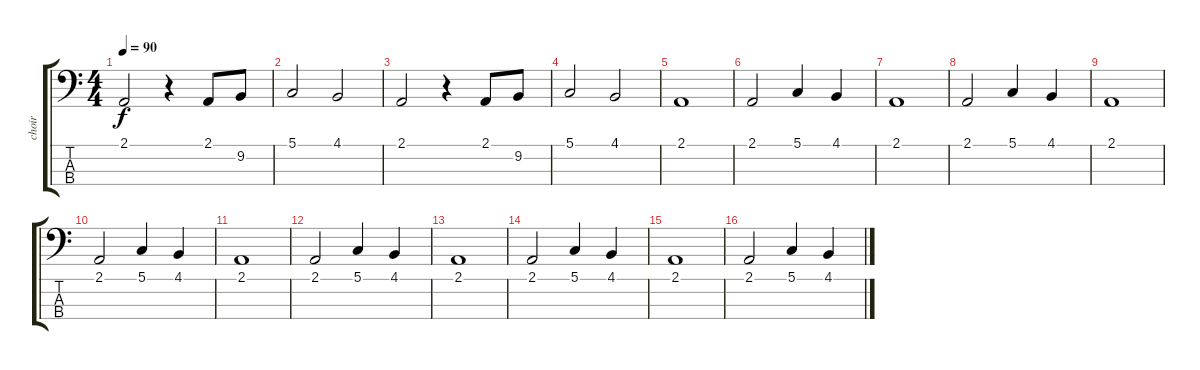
\track ("choir" "choir") {instrument choiraahs}
\staff {score tabs}
\tuning (G2 D2 A1 E1) {hide}
\ts (4 4)
\tempo 90
\clef f4
\ks c
2.1.2{dy f} r.4 2.1.8 9.2.8 |
5.1.2 4.1.2 |
2.1.2 r.4 2.1.8 9.2.8 |
5.1.2 4.1.2 |
2.1.1 |
2.1.2 5.1.4 4.1.4 |
2.1.1 |
2.1.2 5.1.4 4.1.4 |
2.1.1 |
2.1.2 5.1.4 4.1.4 |
2.1.1 |
2.1.2 5.1.4 4.1.4 |
2.1.1 |
2.1.2 5.1.4 4.1.4 |
2.1.1 |
2.1.2 5.1.4 4.1.4
